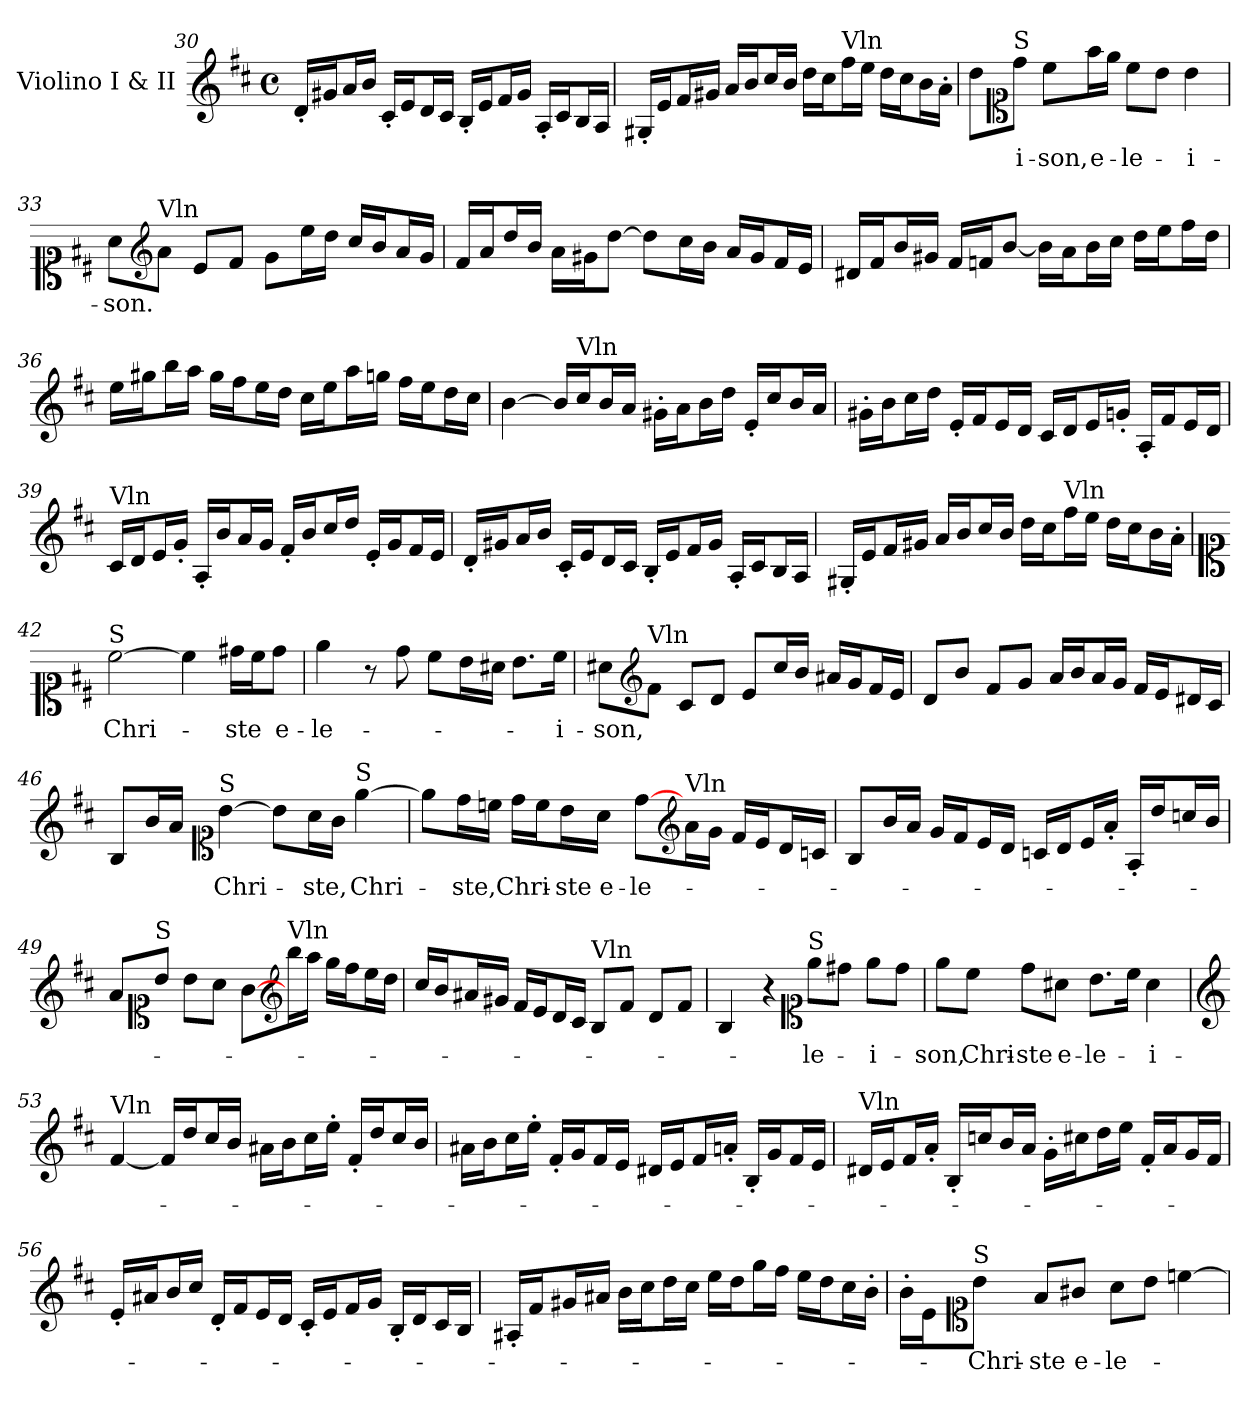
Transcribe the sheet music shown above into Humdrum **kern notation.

**kern	**text
*part1	*part1
*staff1	*staff1
*I"Violino I &amp; II	*
*I'Vln.	*
*clefG2	*
*k[f#c#]	*
*M4/4	*
*met(c)	*
=30	=30
16d'/LL	.
16g#X/J	.
16a/L	.
16b/JJ	.
16c#'/LL	.
16e/J	.
16d/L	.
16c#/JJ	.
16B'/LL	.
16e/J	.
16f#/L	.
16g#/JJ	.
16A'/LL	.
16c#/J	.
16B/L	.
16A/JJ	.
=31	=31
16G#X'/LL	.
16e/J	.
16f#/L	.
16g#X/JJ	.
16a/LL	.
16b/J	.
16cc#/L	.
16b/JJ	.
16dd\LL	.
16cc#\J	.
!LO:TX:a:t=Vln	!
16ff#\L	.
16ee\JJ	.
16dd\LL	.
16cc#\J	.
16b\L	.
16a'\JJ	.
=32	=32
8dd\L	.
*clefC1	*
!LO:TX:a:t=S	!
8dd\J	-i-
8cc#\L	-son,
16ff#\L	e-
16ee\JJ	.
8cc#\L	-le-
8b\J	.
4b	-i-
=33	=33
8a\L	-son.
*clefG2	*
!LO:TX:a:t=Vln	!
8a\J	.
8e/L	.
8f#/J	.
8g\L	.
16ee\L	.
16dd\JJ	.
16cc#/LL	.
16b/J	.
16a/L	.
16g/JJ	.
=34	=34
16f#/LL	.
16a/J	.
16dd/L	.
16b/JJ	.
16a\LL	.
16g#X\J	.
[8dd\J	.
8dd\L]	.
16cc#\L	.
16b\JJ	.
16a/LL	.
16g#/J	.
16f#/L	.
16e/JJ	.
=35	=35
16d#X/LL	.
16f#/J	.
16b/L	.
16g#X/JJ	.
16f#/LL	.
16fn/J	.
[8b/J	.
16b\LL]	.
16a\J	.
16b\L	.
16cc#\JJ	.
16dd\LL	.
16ee\J	.
16ff#\L	.
16dd\JJ	.
=36	=36
16ee\LL	.
16gg#X\J	.
16bb\L	.
16aa\JJ	.
16gg#\LL	.
16ff#\J	.
16ee\L	.
16dd\JJ	.
16cc#\LL	.
16ee\J	.
16aa\L	.
16ggn\JJ	.
16ff#\LL	.
16ee\J	.
16dd\L	.
16cc#\JJ	.
=37	=37
[4b	.
16b/LL]	.
!LO:TX:a:t=Vln	!
16cc#/J	.
16b/L	.
16a/JJ	.
16g#X'\LL	.
16a\J	.
16b\L	.
16dd\JJ	.
16e'/LL	.
16cc#/J	.
16b/L	.
16a/JJ	.
=38	=38
16g#X'\LL	.
16b\J	.
16cc#\L	.
16dd\JJ	.
16e'/LL	.
16f#/J	.
16e/L	.
16d/JJ	.
16c#/LL	.
16d/J	.
16e/L	.
16gn'/JJ	.
16A'/LL	.
16f#/J	.
16e/L	.
16d/JJ	.
=39	=39
!LO:TX:a:t=Vln	!
16c#/LL	.
16d/J	.
16e/L	.
16g'/JJ	.
16A'/LL	.
16b/J	.
16a/L	.
16g/JJ	.
16f#'/LL	.
16b/J	.
16cc#/L	.
16dd/JJ	.
16e'/LL	.
16g/J	.
16f#/L	.
16e/JJ	.
=40	=40
16d'/LL	.
16g#X/J	.
16a/L	.
16b/JJ	.
16c#'/LL	.
16e/J	.
16d/L	.
16c#/JJ	.
16B'/LL	.
16e/J	.
16f#/L	.
16g#/JJ	.
16A'/LL	.
16c#/J	.
16B/L	.
16A/JJ	.
=41	=41
16G#X'/LL	.
16e/J	.
16f#/L	.
16g#X/JJ	.
16a/LL	.
16b/J	.
16cc#/L	.
16b/JJ	.
16dd\LL	.
16cc#\J	.
!LO:TX:a:t=Vln	!
16ff#\L	.
16ee\JJ	.
16dd\LL	.
16cc#\J	.
16b\L	.
16a'\JJ	.
=42	=42
*clefC1	*
!LO:TX:a:t=S	!
[2cc#	Chri-
4cc#]	.
16dd#X\LL	-ste
16cc#\J	.
8dd#\J	e-
=43	=43
4ee	-le-
8r	.
8dd	.
8cc#\L	.
16b\L	.
16a#X\JJ	.
8.b\L	.
16cc#\Jk	-i-
=44	=44
8a#X\L	-son,
*clefG2	*
!LO:TX:a:t=Vln	!
8f#\J	.
8c#/L	.
8d/J	.
8e/L	.
16cc#/L	.
16b/JJ	.
16a#X/LL	.
16g/J	.
16f#/L	.
16e/JJ	.
=45	=45
8d/L	.
8b/J	.
8f#/L	.
8g/J	.
16a/LL	.
16b/J	.
16a/L	.
16g/JJ	.
16f#/LL	.
16e/J	.
16d#X/L	.
16c#/JJ	.
=46	=46
8B/L	.
16b/L	.
16a/JJ	.
*clefC1	*
!LO:TX:a:t=S	!
[4b	Chri-
8b\L]	.
16a\L	-ste,
16g\JJ	.
!LO:TX:a:t=S	!
[4ee	Chri-
=47	=47
8ee\L]	.
16dd\L	-ste,
16ccn\JJ	.
16dd\LL	Chri-
16cc\J	.
16b\L	-ste
16a\JJ	e-
[8dd\L	-le-
*clefG2	*
!LO:TX:a:t=Vln	!
16a\L	.
16g\JJ	.
16f#/LL	.
16e/J	.
16d/L	.
16cn/JJ	.
=48	=48
8B/L	.
16b/L	.
16a/JJ	.
16g/LL	.
16f#/J	.
16e/L	.
16d/JJ	.
16cn/LL	.
16d/J	.
16e/L	.
16a'/JJ	.
16A'/LL	.
16dd/J	.
16ccn/L	.
16b/JJ	.
=49	=49
8a/L	.
*clefC1	*
!LO:TX:a:t=S	!
8b/J	.
8b\L	.
8a\J	.
[8g\L	.
*clefG2	*
!LO:TX:a:t=Vln	!
16bb\L	.
16aa\JJ	.
16gg\LL	.
16ff#\J	.
16ee\L	.
16dd\JJ	.
=50	=50
16cc#/LL	.
16b/J	.
16a#X/L	.
16g#X/JJ	.
16f#/LL	.
16e/J	.
16d/L	.
16c#/JJ	.
!LO:TX:a:t=Vln	!
8B/L	.
8f#/J	.
8d/L	.
8f#/J	.
=51	=51
4B	.
4r	.
*clefC1	*
!LO:TX:a:t=S	!
8ee\L	-le-
8dd#\J	.
8ee\L	-i-
8dd#\J	.
=52	=52
8ee\L	-son,
8cc#\J	Chri-
8dd\L	-ste
8a#X\J	e-
8.b\L	-le-
16cc#\Jk	.
4a#	-i-
=53	=53
*clefG2	*
!LO:TX:a:t=Vln	!
[4f#	.
16f#/LL]	.
16dd/J	.
16cc#/L	.
16b/JJ	.
16a#X\LL	.
16b\J	.
16cc#\L	.
16ee'\JJ	.
16f#'/LL	.
16dd/J	.
16cc#/L	.
16b/JJ	.
=54	=54
16a#X\LL	.
16b\J	.
16cc#\L	.
16ee'\JJ	.
16f#'/LL	.
16g/J	.
16f#/L	.
16e/JJ	.
16d#X/LL	.
16e/J	.
16f#/L	.
16an'/JJ	.
16B'/LL	.
16g/J	.
16f#/L	.
16e/JJ	.
=55	=55
!LO:TX:a:t=Vln	!
16d#X/LL	.
16e/J	.
16f#/L	.
16a'/JJ	.
16B'/LL	.
16ccn/J	.
16b/L	.
16a/JJ	.
16g'\LL	.
16cc#X\J	.
16dd\L	.
16ee\JJ	.
16f#'/LL	.
16a/J	.
16g/L	.
16f#/JJ	.
=56	=56
16e'/LL	.
16a#X/J	.
16b/L	.
16cc#/JJ	.
16d'/LL	.
16f#/J	.
16e/L	.
16d/JJ	.
16c#'/LL	.
16e/J	.
16f#/L	.
16g/JJ	.
16B'/LL	.
16d/J	.
16c#/L	.
16B/JJ	.
=57	=57
16A#X'/LL	.
16f#/J	.
16g#X/L	.
16a#X/JJ	.
16b\LL	.
16cc#\J	.
16dd\L	.
16cc#\JJ	.
16ee\LL	.
16dd\J	.
16gg\L	.
16ff#\JJ	.
16ee\LL	.
16dd\J	.
16cc#\L	.
16b'\JJ	.
=58	=58
16b'\LL	.
16e\J	.
*clefC1	*
!LO:TX:a:t=S	!
8b\J	Chri-
8f#/L	-ste
8g#X/J	e-
8a\L	-le-
8b\J	.
[4ccn	.
=	=
*-	*-
